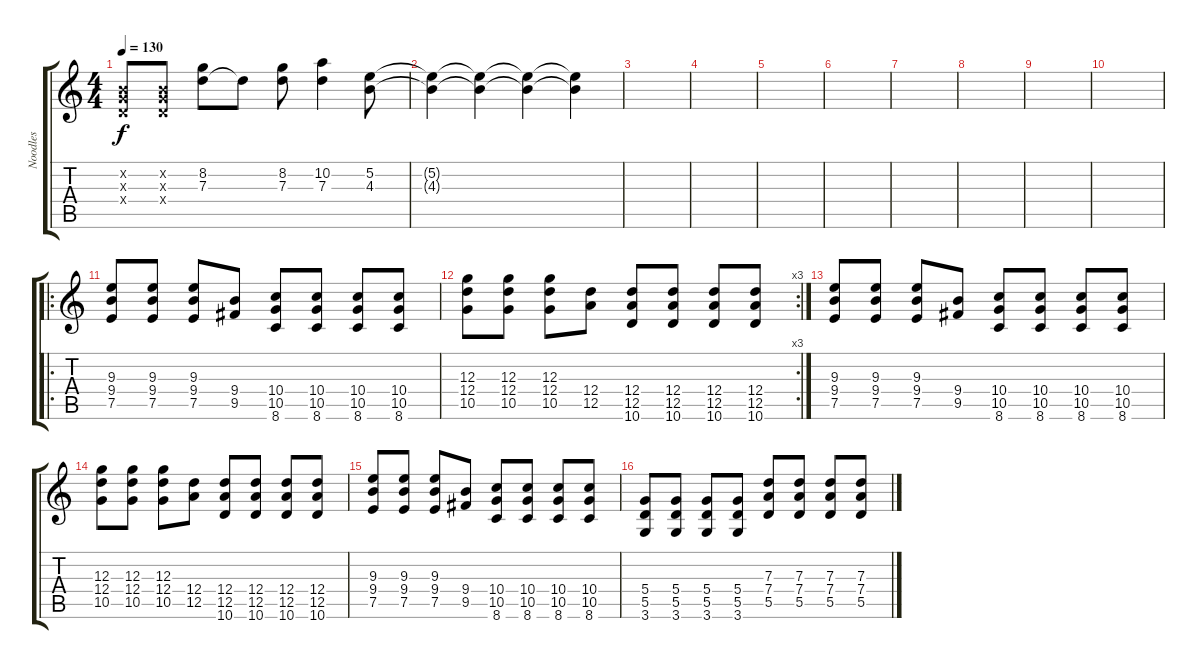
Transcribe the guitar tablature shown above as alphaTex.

\track ("Noodles" "Noodles") {instrument overdrivenguitar}
\staff {score tabs}
\tuning (E4 B3 G3 D3 A2 E2) {hide}
\ts (4 4)
\tempo 130
\clef g2
\ks c
(0.2{x} 0.3{x} 0.4{x}).8{dy f} (0.2{x} 0.3{x} 0.4{x}).8 (8.2 7.3).8{volume 14} 7.3{t}.8 (8.2 7.3).8 (10.2 7.3).4 (5.2 4.3).8 |
(5.2{t} 4.3{t}).4 (5.2{t} 4.3{t}).4 (5.2{t} 4.3{t}).4{volume 13} (5.2{t} 4.3{t}).4{volume 12} |
|
|
|
|
|
|
|
|
\ro
(9.3 9.4 7.5).8 (9.3 9.4 7.5).8 (9.3 9.4 7.5).8 (9.4 9.5).8 (10.4 10.5 8.6).8 (10.4 10.5 8.6).8 (10.4 10.5 8.6).8 (10.4 10.5 8.6).8 |
\rc 3
(12.3 12.4 10.5).8 (12.3 12.4 10.5).8 (12.3 12.4 10.5).8 (12.4 12.5).8 (12.4 12.5 10.6).8 (12.4 12.5 10.6).8 (12.4 12.5 10.6).8 (12.4 12.5 10.6).8 |
(9.3 9.4 7.5).8 (9.3 9.4 7.5).8 (9.3 9.4 7.5).8 (9.4 9.5).8 (10.4 10.5 8.6).8 (10.4 10.5 8.6).8 (10.4 10.5 8.6).8 (10.4 10.5 8.6).8 |
(12.3 12.4 10.5).8 (12.3 12.4 10.5).8 (12.3 12.4 10.5).8 (12.4 12.5).8 (12.4 12.5 10.6).8 (12.4 12.5 10.6).8 (12.4 12.5 10.6).8 (12.4 12.5 10.6).8 |
(9.3 9.4 7.5).8 (9.3 9.4 7.5).8 (9.3 9.4 7.5).8 (9.4 9.5).8 (10.4 10.5 8.6).8 (10.4 10.5 8.6).8 (10.4 10.5 8.6).8 (10.4 10.5 8.6).8 |
(5.4 5.5 3.6).8 (5.4 5.5 3.6).8 (5.4 5.5 3.6).8 (5.4 5.5 3.6).8 (7.3 7.4 5.5).8 (7.3 7.4 5.5).8 (7.3 7.4 5.5).8 (7.3 7.4 5.5).8
